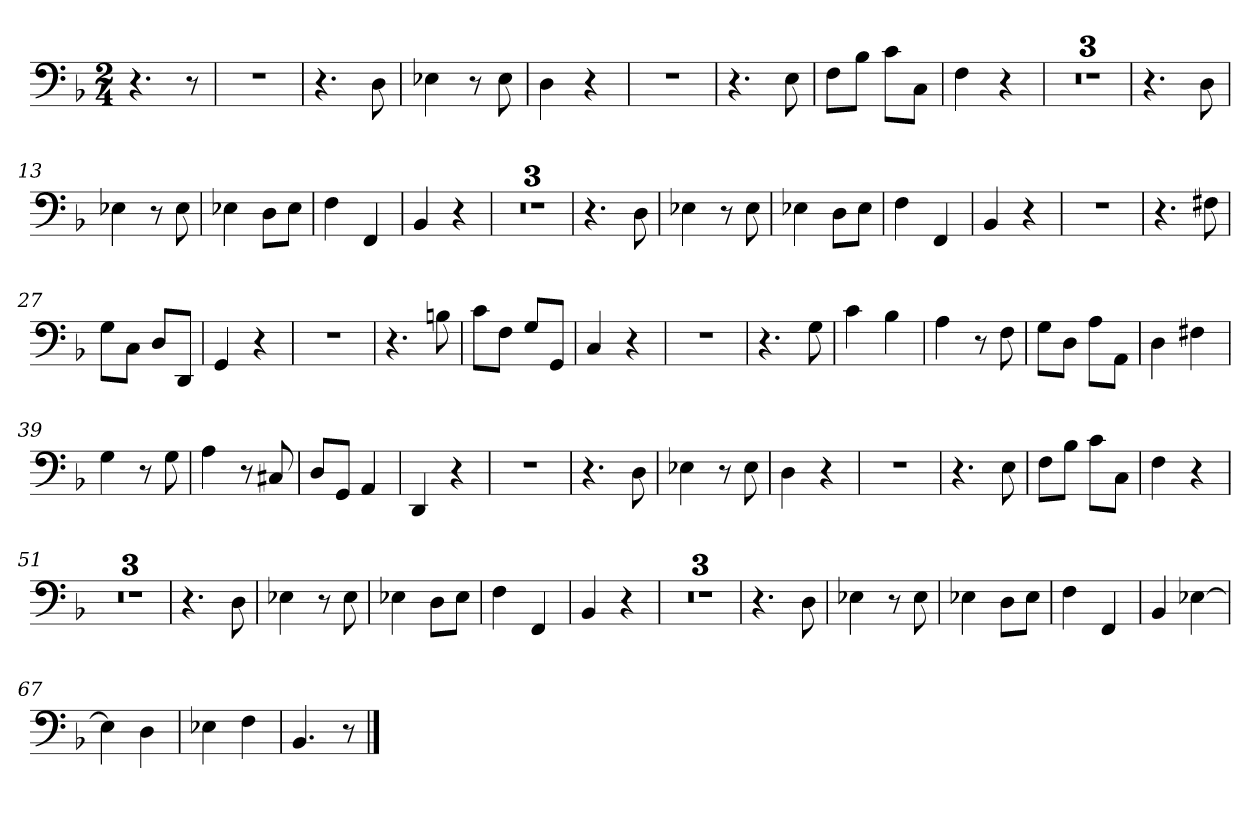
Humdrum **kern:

**kern
*part1
*staff1
*k[b-]
*d:
*M2/4
=
4.r
8r
=1
2r
=2
4.r
8D
=3
4E-X
8r
8E-
=4
4D
4r
=5
2r
=6
4.r
8E
=7
8FL
8B-J
8cL
8CJ
=8
4F
4r
=9
2r
=10
2r
=11
2r
=12
4.r
8D
=13
4E-X
8r
8E-
=14
4E-X
8DL
8E-J
=15
4F
4FF
=16
4BB-
4r
=17
2r
=18
2r
=19
2r
=20
4.r
8D
=21
4E-X
8r
8E-
=22
4E-X
8DL
8E-J
=23
4F
4FF
=24
4BB-
4r
=25
2r
=26
4.r
8F#X
=27
8GL
8CJ
8DL
8DDJ
=28
4GG
4r
=29
2r
=30
4.r
8Bn
=31
8cL
8FJ
8GL
8GGJ
=32
4C
4r
=33
2r
=34
4.r
8G
=35
4c
4B-
=36
4A
8r
8F
=37
8GL
8DJ
8AL
8AAJ
=38
4D
4F#X
=39
4G
8r
8G
=40
4A
8r
8C#X
=41
8DL
8GGJ
4AA
=42
4DD
4r
=43
2r
=44
4.r
8D
=45
4E-X
8r
8E-
=46
4D
4r
=47
2r
=48
4.r
8E
=49
8FL
8B-J
8cL
8CJ
=50
4F
4r
=51
2r
=52
2r
=53
2r
=54
4.r
8D
=55
4E-X
8r
8E-
=56
4E-X
8DL
8E-J
=57
4F
4FF
=58
4BB-
4r
=59
2r
=60
2r
=61
2r
=62
4.r
8D
=63
4E-X
8r
8E-
=64
4E-X
8DL
8E-J
=65
4F
4FF
=66
4BB-
[4E-X
=67
4E-]
4D
=68
4E-X
4F
=69
4.BB-
8r
==
*-
